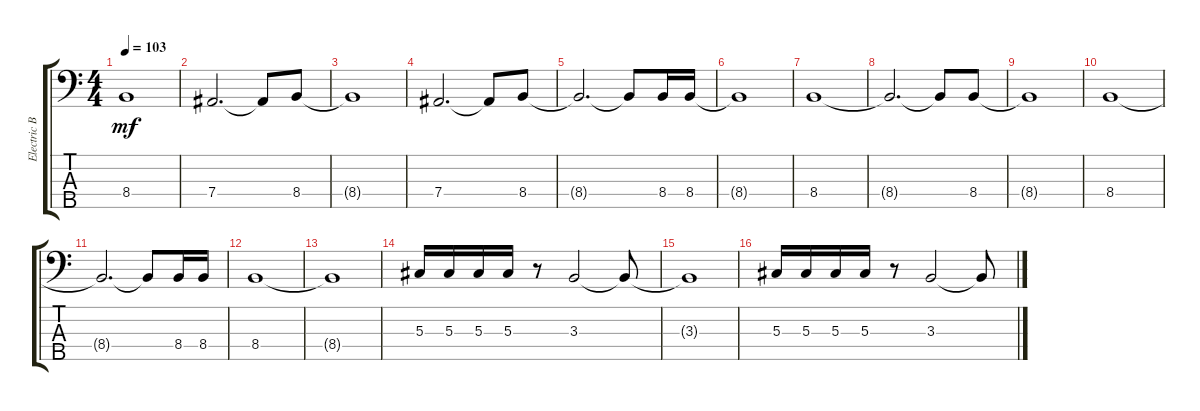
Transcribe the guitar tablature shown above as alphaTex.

\track ("Electric Bass" "Electric B") {instrument electricbassfinger}
\staff {score tabs}
\tuning (Gb2 Db2 Ab1 Eb1 Bb0) {hide}
\ts (4 4)
\tempo 103
\clef f4
\ks c
8.4{t}.1{dy mf} |
7.4.2{d} 7.4{t}.8 8.4.8 |
8.4{t}.1 |
7.4.2{d} 7.4{t}.8 8.4.8 |
8.4{t}.2{d} 8.4{t}.8 8.4.16 8.4.16 |
8.4{t}.1 |
8.4.1 |
8.4{t}.2{d} 8.4{t}.8 8.4.8 |
8.4{t}.1 |
8.4.1 |
8.4{t}.2{d} 8.4{t}.8 8.4.16 8.4.16 |
8.4.1 |
8.4{t}.1 |
5.3.16 5.3.16 5.3.16 5.3.16 r.8 3.3.2 3.3{t}.8 |
3.3{t}.1 |
5.3.16 5.3.16 5.3.16 5.3.16 r.8 3.3.2 3.3{t}.8
